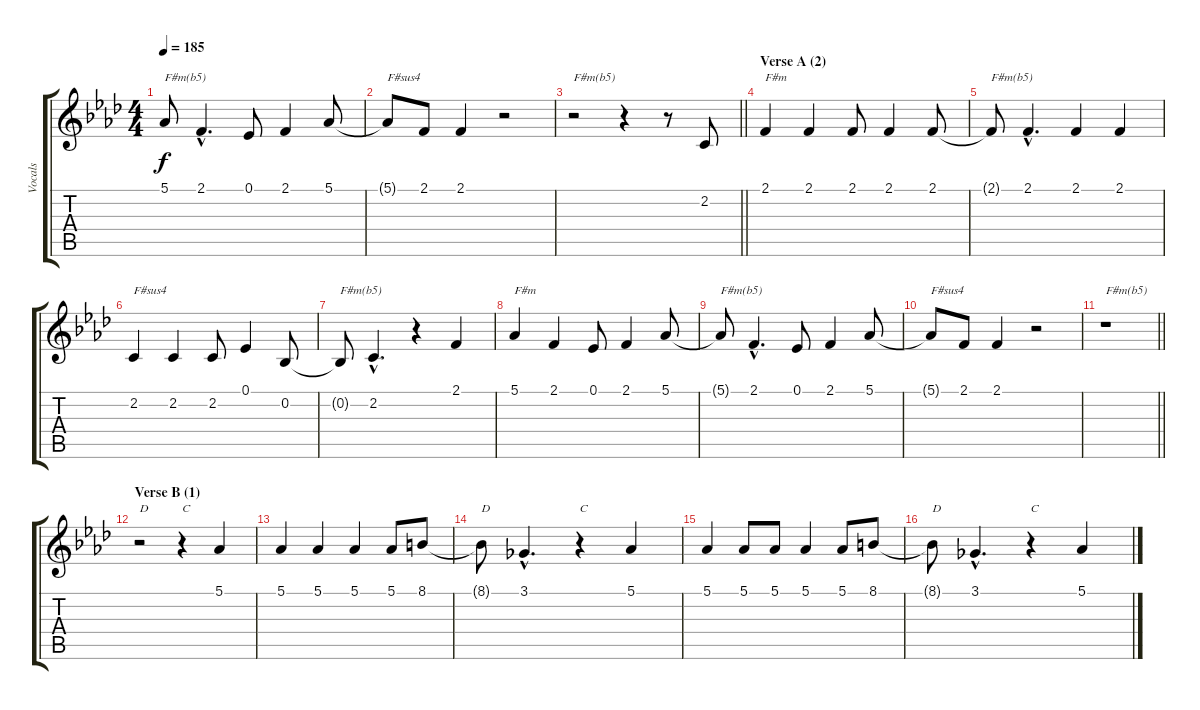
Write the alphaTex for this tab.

\track ("Vocals" "Vocals") {instrument sopranosax}
\staff {score tabs}
\tuning (Eb4 Bb3 Gb3 Db3 Ab2 Eb2) {hide}
\ts (4 4)
\tempo 185
\clef g2
\ks fminor
5.1{t}.8{txt "F#m(b5)" dy f} 2.1{hac}.4{d} 0.1.8 2.1.4 5.1.8 |
5.1{t}.8{txt "F#sus4"} 2.1.8 2.1.4 r.2 |
\barLineRight lightlight
r.2{txt "F#m(b5)"} r.4 r.8 2.2.8 |
\section ("" "Verse A (2)")
2.1.4{txt "F#m"} 2.1.4 2.1.8 2.1.4 2.1.8 |
2.1{t}.8{txt "F#m(b5)"} 2.1{hac}.4{d} 2.1.4 2.1.4 |
2.2.4{txt "F#sus4"} 2.2.4 2.2.8 0.1.4 0.2.8 |
0.2{t}.8{txt "F#m(b5)"} 2.2{hac}.4{d} r.4 2.1.4 |
5.1.4{txt "F#m"} 2.1.4 0.1.8 2.1.4 5.1.8 |
5.1{t}.8{txt "F#m(b5)"} 2.1{hac}.4{d} 0.1.8 2.1.4 5.1.8 |
5.1{t}.8{txt "F#sus4"} 2.1.8 2.1.4 r.2 |
\barLineRight lightlight
r.1{txt "F#m(b5)"} |
\section ("" "Verse B (1)")
r.2{txt "D"} r.4{txt "C"} 5.1.4 |
5.1.4 5.1.4 5.1.4 5.1.8 8.1.8 |
8.1{t}.8{txt "D"} 3.1{hac}.4{d} r.4{txt "C"} 5.1.4 |
5.1.4 5.1.8 5.1.8 5.1.4 5.1.8 8.1.8 |
8.1{t}.8{txt "D"} 3.1{hac}.4{d} r.4{txt "C"} 5.1.4
